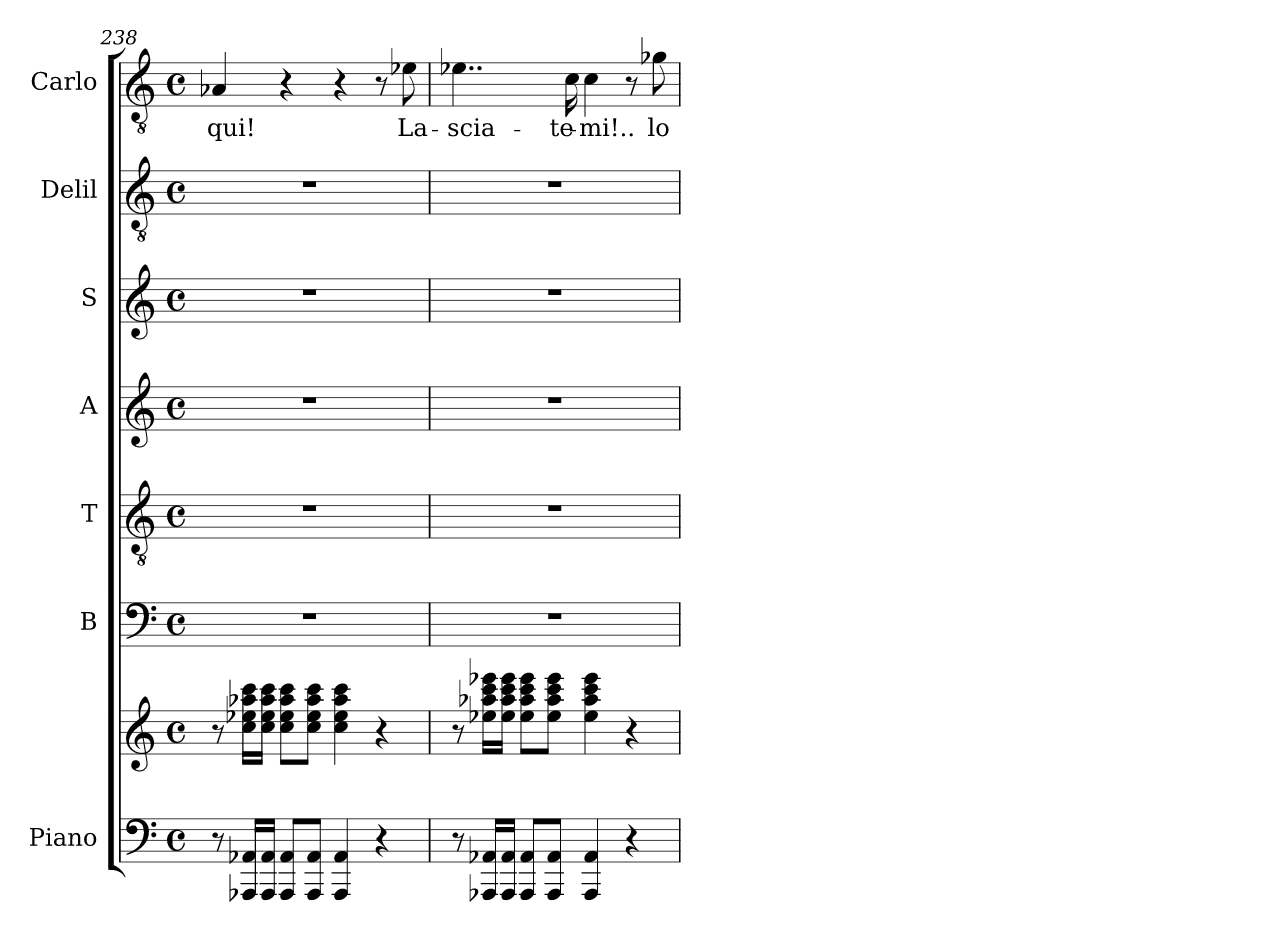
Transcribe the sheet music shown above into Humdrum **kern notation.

**kern	**kern	**kern	**kern	**kern	**kern	**kern	**kern	**text
*part7	*part7	*part6	*part5	*part4	*part3	*part2	*part1	*part1
*staff8	*staff7	*staff6	*staff5	*staff4	*staff3	*staff2	*staff1	*staff1
*I"Piano	*	*I"B	*I"T	*I"A	*I"S	*I"Delil	*I"Carlo	*
*I'Pno	*	*I'B	*I'T	*I'A	*I'S	*	*	*
*clefF4	*clefG2	*clefF4	*clefGv2	*clefG2	*clefG2	*clefGv2	*clefGv2	*
*k[]	*k[]	*k[]	*k[]	*k[]	*k[]	*k[]	*k[]	*
*M4/4	*M4/4	*M4/4	*M4/4	*M4/4	*M4/4	*M4/4	*M4/4	*
*met(c)	*met(c)	*met(c)	*met(c)	*met(c)	*met(c)	*met(c)	*met(c)	*
=238	=238	=238	=238	=238	=238	=238	=238	=238
8r	8r	1r	1r	1r	1r	1r	4A-X/	qui!
16AAA-X/ 16AA-X/LL	16cc\ 16ee-X\ 16aa-X\ 16ccc\LL	.	.	.	.	.	.	.
16AAA-/ 16AA-/JJ	16cc\ 16ee-\ 16aa-\ 16ccc\JJ	.	.	.	.	.	.	.
8AAA-/ 8AA-/L	8cc\ 8ee-\ 8aa-\ 8ccc\L	.	.	.	.	.	4r	.
8AAA-/ 8AA-/J	8cc\ 8ee-\ 8aa-\ 8ccc\J	.	.	.	.	.	.	.
4AAA-/ 4AA-/	4cc\ 4ee-\ 4aa-\ 4ccc\	.	.	.	.	.	4r	.
4r	4r	.	.	.	.	.	8r	.
.	.	.	.	.	.	.	8e-X\	La-
=239	=239	=239	=239	=239	=239	=239	=239	=239
8r	8r	1r	1r	1r	1r	1r	4..e-X\	-scia-
16AAA-X/ 16AA-X/LL	16ee-X\ 16aa-X\ 16ccc\ 16eee-X\LL	.	.	.	.	.	.	.
16AAA-/ 16AA-/JJ	16ee-\ 16aa-\ 16ccc\ 16eee-\JJ	.	.	.	.	.	.	.
8AAA-/ 8AA-/L	8ee-\ 8aa-\ 8ccc\ 8eee-\L	.	.	.	.	.	.	.
8AAA-/ 8AA-/J	8ee-\ 8aa-\ 8ccc\ 8eee-\J	.	.	.	.	.	.	.
.	.	.	.	.	.	.	16c\	-te-
4AAA-/ 4AA-/	4ee-\ 4aa-\ 4ccc\ 4eee-\	.	.	.	.	.	4c\	-mi!..
4r	4r	.	.	.	.	.	8r	.
.	.	.	.	.	.	.	8g-X\	lo
=	=	=	=	=	=	=	=	=
*-	*-	*-	*-	*-	*-	*-	*-	*-
